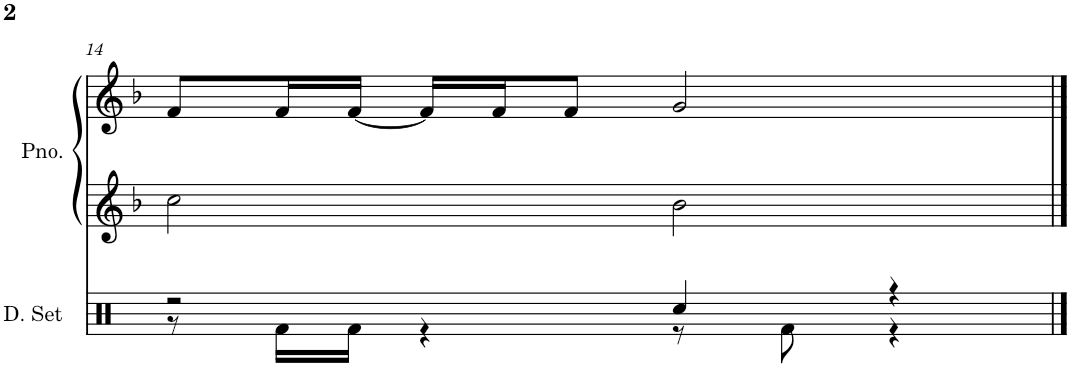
**kern	**kern	**kern
*part2	*part1	*part1
*staff3	*staff2	*staff1
*I"Drumset	*I"Piano	*
*I'D. Set	*I'Pno.	*
!!LO:PB:g=z
*clefX	*clefG2	*clefG2
*k[]	*k[b-]	*k[b-]
*M4/4	*M4/4	*M4/4
=14	=14	=14
*^	*	*
2r	8r	2cc\	8f/L
.	16Rf\LL	.	16f/L
.	16Rf\JJ	.	[16f/JJ
.	4r	.	16f/LL]
.	.	.	16f/J
.	.	.	8f/J
4Rcc/	8r	2b-\	2g/
.	8Rf\	.	.
4r	4r	.	.
*v	*v	*	*
==	==	==
*-	*-	*-
